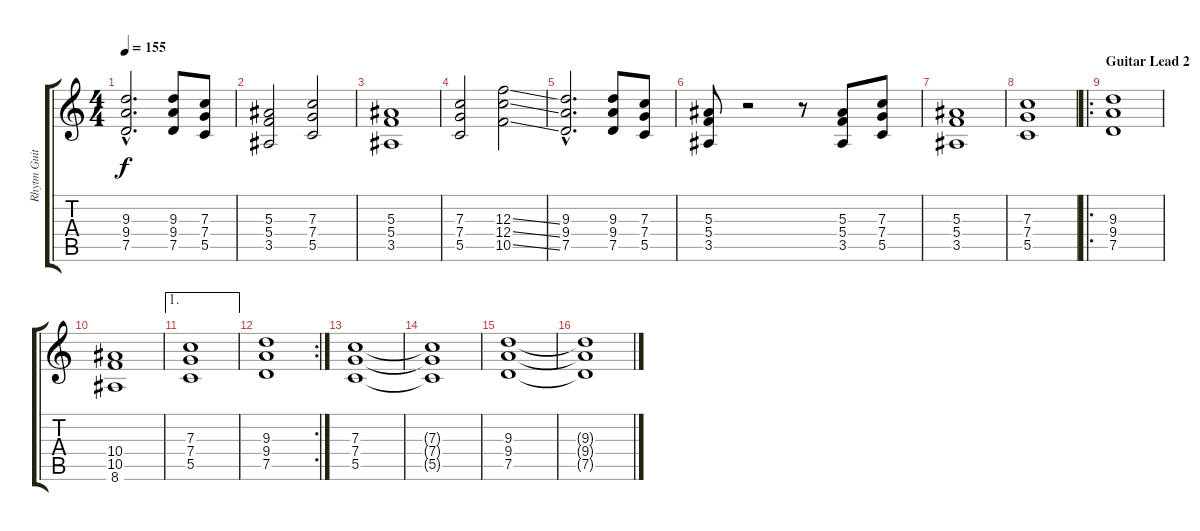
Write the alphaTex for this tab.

\track ("Rhytm Guitar" "Rhytm Guit") {instrument distortionguitar}
\staff {score tabs}
\tuning (D4 A3 F3 C3 G2 D2) {hide}
\ts (4 4)
\tempo 155
\clef g2
\ks c
(9.3{hac} 9.4{hac} 7.5{hac}).2{d dy f} (9.3 9.4 7.5).8 (7.3 7.4 5.5).8 |
(5.3 5.4 3.5).2 (7.3 7.4 5.5).2 |
(5.3 5.4 3.5).1 |
(7.3 7.4 5.5).2 (12.3{ss} 12.4{ss} 10.5{ss}).2 |
(9.3{hac} 9.4{hac} 7.5{hac}).2{d} (9.3 9.4 7.5).8 (7.3 7.4 5.5).8 |
(5.3 5.4 3.5).8 r.2 r.8 (5.3 5.4 3.5).8 (7.3 7.4 5.5).8 |
(5.3 5.4 3.5).1 |
(7.3 7.4 5.5).1 |
\ro
\section ("" "Guitar Lead 2")
(9.3 9.4 7.5).1 |
(10.4 10.5 8.6).1 |
\ae 1
(7.3 7.4 5.5).1 |
\rc 2
(9.3 9.4 7.5).1 |
(7.3 7.4 5.5).1 |
(7.3{t} 7.4{t} 5.5{t}).1 |
(9.3 9.4 7.5).1 |
(9.3{t} 9.4{t} 7.5{t}).1
